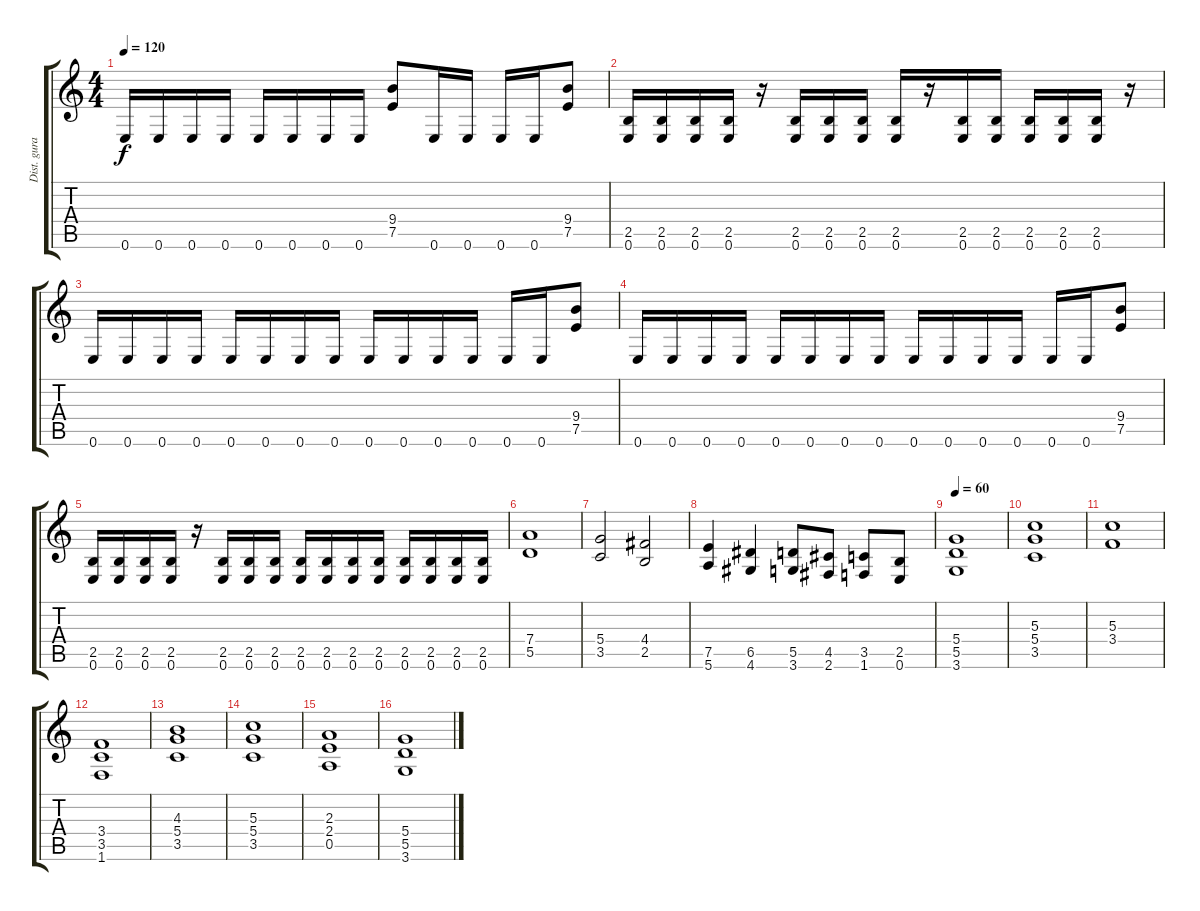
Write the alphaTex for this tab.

\track ("Dist. gura" "Dist. gura") {instrument distortionguitar}
\staff {score tabs}
\tuning (E4 B3 G3 D3 A2 E2) {hide}
\ts (4 4)
\tempo 120
\clef g2
\ks c
0.6.16{dy f} 0.6.16 0.6.16 0.6.16 0.6.16 0.6.16 0.6.16 0.6.16 (9.4 7.5).8 0.6.16 0.6.16 0.6.16 0.6.16 (9.4 7.5).8 |
(2.5 0.6).16 (2.5 0.6).16 (2.5 0.6).16 (2.5 0.6).16 r.16 (2.5 0.6).16 (2.5 0.6).16 (2.5 0.6).16 (2.5 0.6).16 r.16 (2.5 0.6).16 (2.5 0.6).16 (2.5 0.6).16 (2.5 0.6).16 (2.5 0.6).16 r.16 |
0.6.16 0.6.16 0.6.16 0.6.16 0.6.16 0.6.16 0.6.16 0.6.16 0.6.16 0.6.16 0.6.16 0.6.16 0.6.16 0.6.16 (9.4 7.5).8 |
0.6.16 0.6.16 0.6.16 0.6.16 0.6.16 0.6.16 0.6.16 0.6.16 0.6.16 0.6.16 0.6.16 0.6.16 0.6.16 0.6.16 (9.4 7.5).8 |
(2.5 0.6).16 (2.5 0.6).16 (2.5 0.6).16 (2.5 0.6).16 r.16 (2.5 0.6).16 (2.5 0.6).16 (2.5 0.6).16 (2.5 0.6).16 (2.5 0.6).16 (2.5 0.6).16 (2.5 0.6).16 (2.5 0.6).16 (2.5 0.6).16 (2.5 0.6).16 (2.5 0.6).16 |
(7.4 5.5).1 |
(5.4 3.5).2 (4.4 2.5).2 |
(7.5 5.6).4 (6.5 4.6).4 (5.5 3.6).8 (4.5 2.6).8 (3.5 1.6).8 (2.5 0.6).8 |
\tempo 60
(5.4 5.5 3.6).1 |
(5.3 5.4 3.5).1 |
(5.3 3.4).1 |
(3.4 3.5 1.6).1 |
(4.3 5.4 3.5).1 |
(5.3 5.4 3.5).1 |
(2.3 2.4 0.5).1 |
(5.4 5.5 3.6).1
